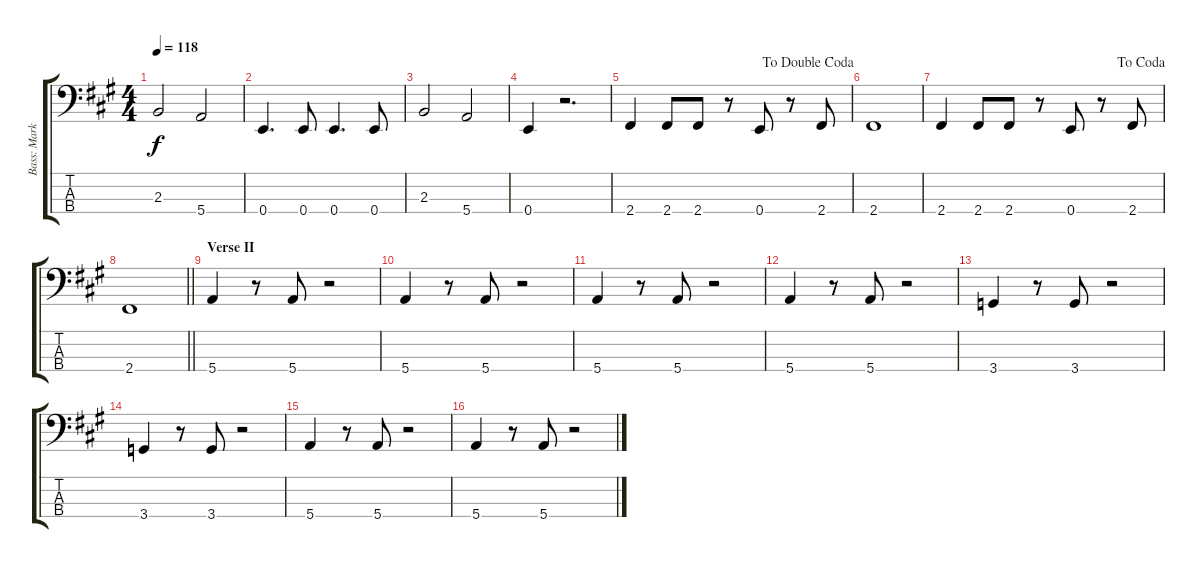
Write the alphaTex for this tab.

\track ("Bass: Mark" "Bass: Mark") {instrument electricbassfinger}
\staff {score tabs}
\tuning (G2 D2 A1 E1) {hide}
\ts (4 4)
\tempo 118
\clef f4
\ks a
2.3.2{dy f} 5.4.2 |
0.4.4{d} 0.4.8 0.4.4{d} 0.4.8 |
2.3.2 5.4.2 |
0.4.4 r.2{d} |
\jump dadoublecoda
2.4.4 2.4.8 2.4.8 r.8 0.4.8 r.8 2.4.8 |
2.4.1 |
\jump dacoda
2.4.4 2.4.8 2.4.8 r.8 0.4.8 r.8 2.4.8 |
\barLineRight lightlight
2.4.1 |
\section ("" "Verse II")
5.4.4 r.8 5.4.8 r.2 |
5.4.4 r.8 5.4.8 r.2 |
5.4.4 r.8 5.4.8 r.2 |
5.4.4 r.8 5.4.8 r.2 |
3.4.4 r.8 3.4.8 r.2 |
3.4.4 r.8 3.4.8 r.2 |
5.4.4 r.8 5.4.8 r.2 |
5.4.4 r.8 5.4.8 r.2
